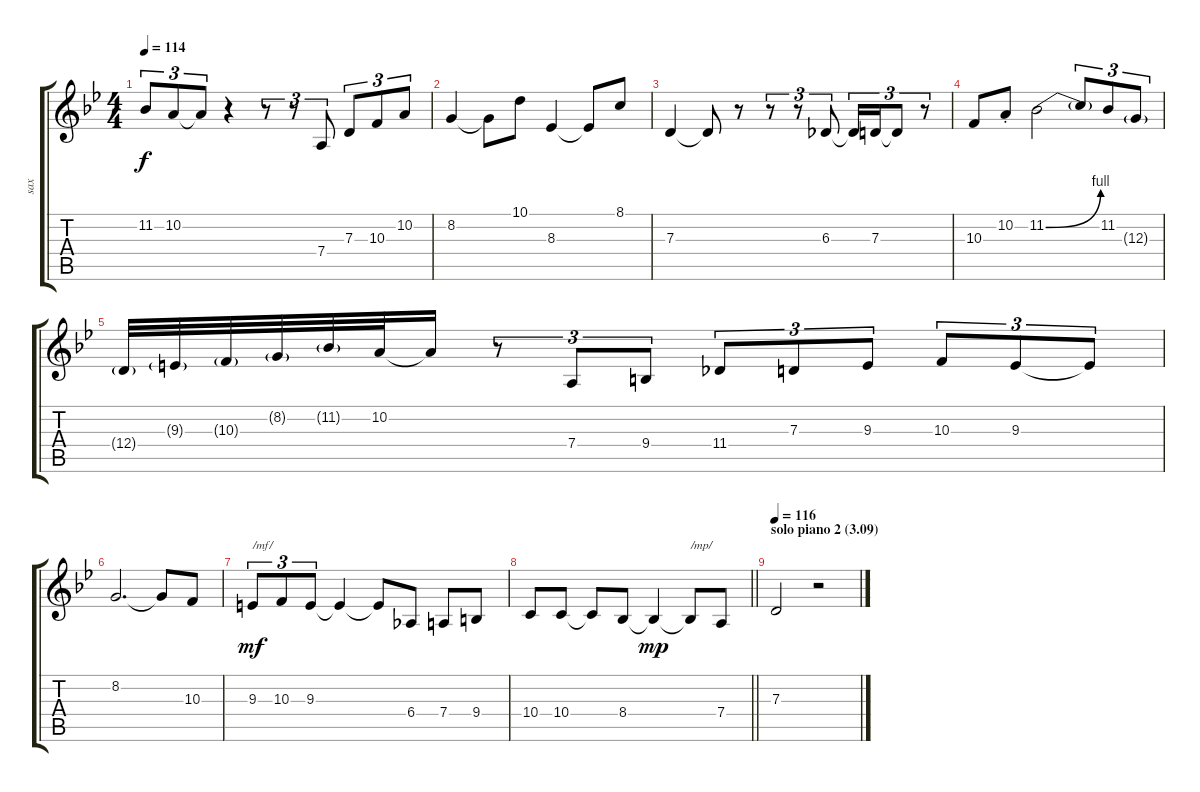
\track ("sax" "sax") {instrument tenorsax}
\staff {score tabs}
\tuning (E4 B3 G3 D3 A2 E2) {hide}
\ts (4 4)
\tempo 114
\clef g2
\ks bb
11.2.8{tu (3 2) dy f} 10.2.8{tu (3 2)} 10.2{t}.8{tu (3 2)} r.4 r.8{tu (3 2)} r.8{tu (3 2)} 7.4.8{tu (3 2)} 7.3.8{tu (3 2)} 10.3.8{tu (3 2)} 10.2.8{tu (3 2)} |
8.2.4 8.2{t}.8 10.1.8 8.3.4 8.3{t}.8 8.1.8 |
7.3.4 7.3{t}.8 r.8 r.8{tu (3 2)} r.8{tu (3 2)} 6.3.8{tu (3 2)} 6.3{t}.16{tu (3 2)} 7.3.16{tu (3 2)} 7.3{t}.8{tu (3 2)} r.8{tu (3 2)} |
10.3.8 10.2{st}.8 11.2{be (bend 0 0 60 4)}.2 11.2{t}.8{tu (3 2)} 11.2.8{tu (3 2)} 12.3{g}.8{tu (3 2)} |
12.4{g}.32 9.3{g}.32 10.3{g}.32 8.2{g}.32 11.2{g}.32 10.2.32 10.2{t}.16 r.8{tu (3 2)} 7.4.8{tu (3 2)} 9.4.8{tu (3 2)} 11.4.8{tu (3 2)} 7.3.8{tu (3 2)} 9.3.8{tu (3 2)} 10.3.8{tu (3 2)} 9.3.8{tu (3 2)} 9.3{t}.8{tu (3 2)} |
8.2.2{d} 8.2{t}.8 10.3.8 |
9.3.8{tu (3 2) txt "/mf/" dy mf} 10.3.8{tu (3 2)} 9.3.8{tu (3 2)} 9.3{t}.4 9.3{t}.8 6.4.8 7.4.8 9.4.8 |
\barLineRight lightlight
10.4.8 10.4.8 10.4{t}.8 8.4.8 8.4{t}.4{dy mp} 8.4{t}.8{txt "/mp/"} 7.4.8 |
\section ("" "solo piano 2 (3.09)")
\tempo 116
7.3.2 r.2
